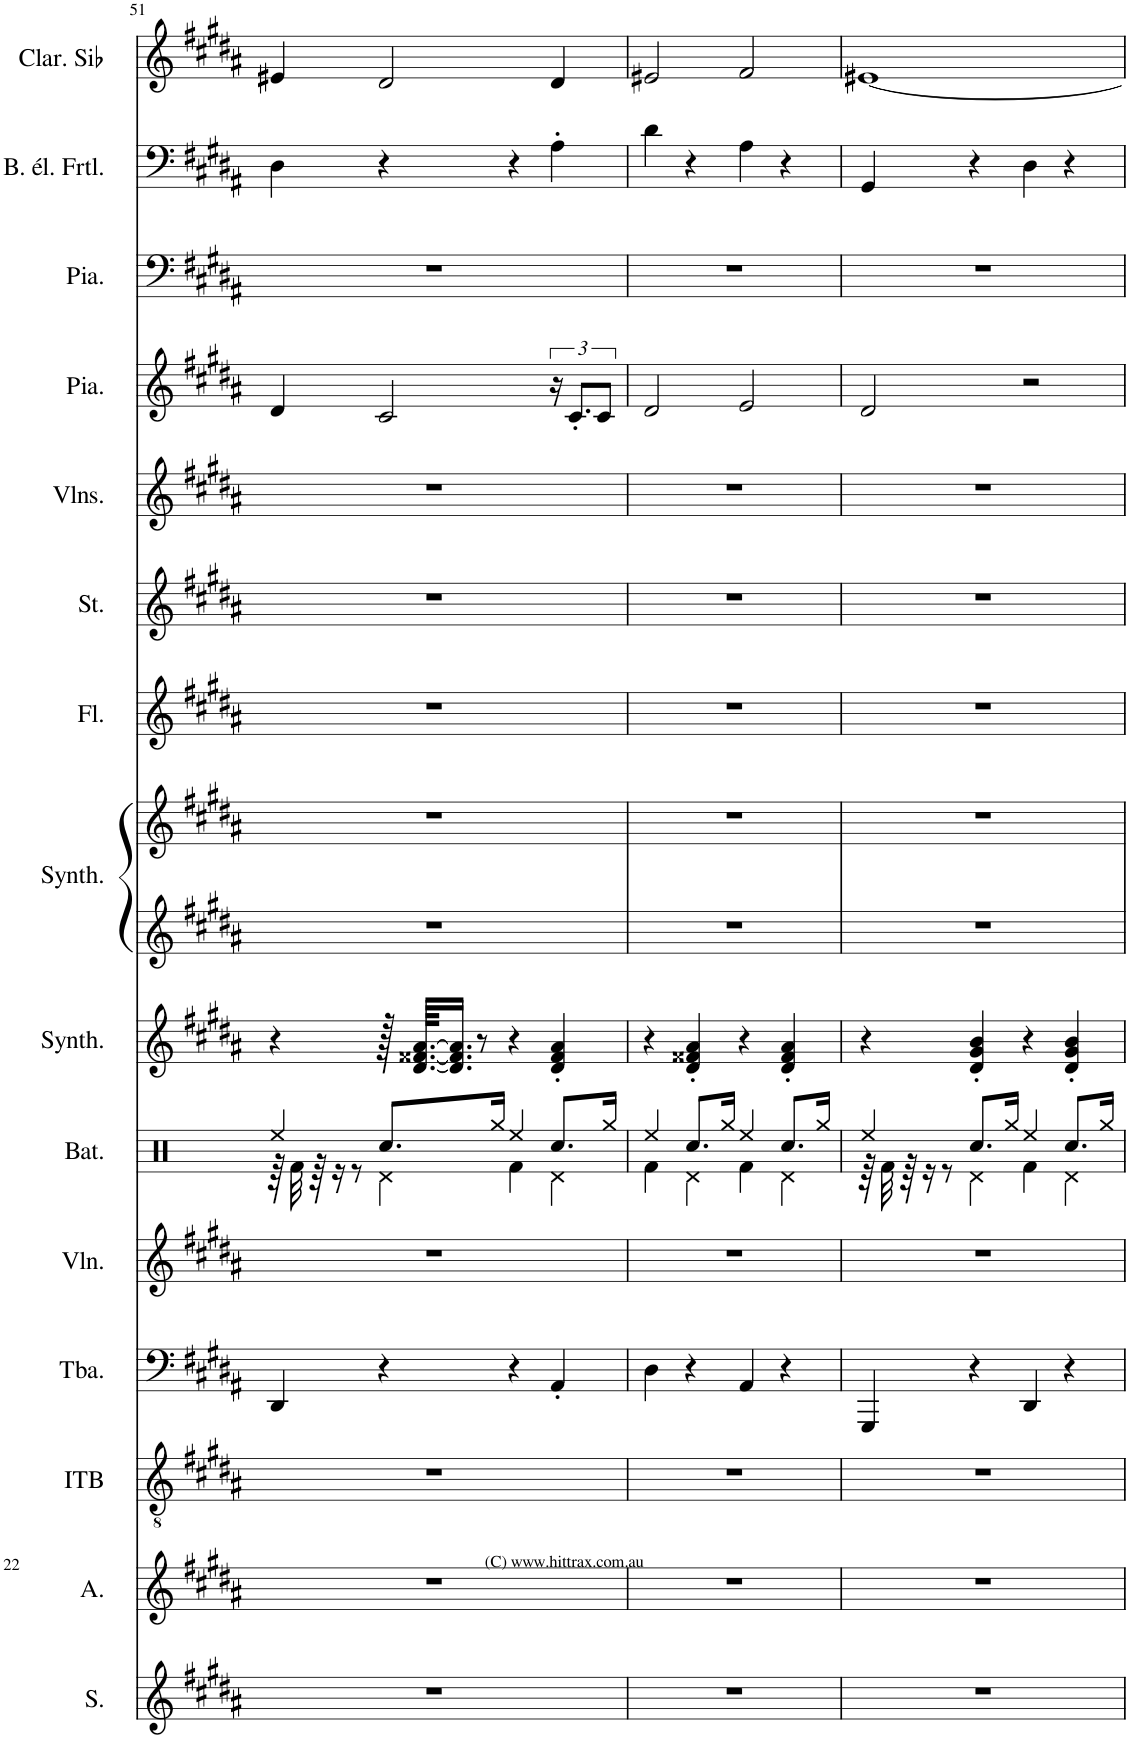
**kern	**kern	**kern	**kern	**kern	**kern	**kern	**kern	**kern	**kern	**kern	**kern	**kern	**kern	**kern	**kern
*part15	*part14	*part13	*part12	*part11	*part10	*part9	*part8	*part8	*part7	*part6	*part5	*part4	*part3	*part2	*part1
*staff16	*staff15	*staff14	*staff13	*staff12	*staff11	*staff10	*staff9	*staff8	*staff7	*staff6	*staff5	*staff4	*staff3	*staff2	*staff1
*I"Soprano	*I"Alto	*I"Banjo Irlandais Ténor	*I"Tuba	*I"Violon	*I"Batterie	*I"Synthétiseur de dents de scie	*I"Synthétiseur d'instruments à cordes	*	*I"Flûte	*I"Cordes	*I"Violons	*I"Piano	*I"Piano	*I"Basse électrique fretless, Dance Me To The End Of Love	*I"Clarinette en Sib
*I'S.	*I'A.	*	*I'Tba.	*I'Vln.	*I'Bat.	*I'Synth.	*I'Synth.	*	*I'Fl.	*	*I'Vlns.	*I'Pia.	*I'Pia.	*I'B. él. Frtl.	*I'Clar. Sib
!!LO:PB:g=z
*clefG2	*clefG2	*clefGv2	*clefF4	*clefG2	*clefX	*clefG2	*clefG2	*clefG2	*clefG2	*clefG2	*clefG2	*clefG2	*clefF4	*clefF4	*clefG2
*	*	*Trd7c12	*	*	*	*	*	*	*	*	*	*	*	*Trd7c12	*Trd1c2
*k[f#c#g#d#a#]	*k[f#c#g#d#a#]	*k[f#c#g#d#a#]	*k[f#c#g#d#a#]	*k[f#c#g#d#a#]	*k[]	*k[f#c#g#d#a#]	*k[f#c#g#d#a#]	*k[f#c#g#d#a#]	*k[f#c#g#d#a#]	*k[f#c#g#d#a#]	*k[f#c#g#d#a#]	*k[f#c#g#d#a#]	*k[f#c#g#d#a#]	*k[f#c#g#d#a#]	*k[f#c#g#d#a#]
*M4/4	*M4/4	*M4/4	*M4/4	*M4/4	*M4/4	*M4/4	*M4/4	*M4/4	*M4/4	*M4/4	*M4/4	*M4/4	*M4/4	*M4/4	*M4/4
=51	=51	=51	=51	=51	=51	=51	=51	=51	=51	=51	=51	=51	=51	=51	=51
*	*	*	*	*	*^	*	*	*	*	*	*	*	*	*	*
1r	1r	1r	4DD#/	1r	4Ree/	64r	4r	1r	1r	1r	1r	1r	4d#/	1r	4D#\	4e#X/
.	.	.	.	.	.	32Rf\	.	.	.	.	.	.	.	.	.	.
.	.	.	.	.	.	64r	.	.	.	.	.	.	.	.	.	.
.	.	.	.	.	.	16r	.	.	.	.	.	.	.	.	.	.
.	.	.	.	.	.	8r	.	.	.	.	.	.	.	.	.	.
.	.	.	4r	.	8.Rcc/L	4Rd\	128r	.	.	.	.	.	2c#/	.	4r	2d#/
.	.	.	.	.	.	.	[64.d#/ [64.f##X/ [64.a#/KKLL	.	.	.	.	.	.	.	.	.
.	.	.	.	.	.	.	16.d#/] 16.f##/] 16.a#/]JJ	.	.	.	.	.	.	.	.	.
.	.	.	.	.	.	.	8r	.	.	.	.	.	.	.	.	.
.	.	.	.	.	16Rgg/Jk	.	.	.	.	.	.	.	.	.	.	.
.	.	.	4r	.	4Ree/	4Rf\	4r	.	.	.	.	.	.	.	4r	.
.	.	.	4AA#'/	.	8.Rcc/L	4Rd\	4d#/' 4f##/' 4a#/'	.	.	.	.	.	24r	.	4A#'\	4d#/
.	.	.	.	.	.	.	.	.	.	.	.	.	12.c#'/L	.	.	.
.	.	.	.	.	.	.	.	.	.	.	.	.	12c#/J	.	.	.
.	.	.	.	.	16Rgg/Jk	.	.	.	.	.	.	.	.	.	.	.
=52	=52	=52	=52	=52	=52	=52	=52	=52	=52	=52	=52	=52	=52	=52	=52	=52
1r	1r	1r	4D#\	1r	4Ree/	4Rf\	4r	1r	1r	1r	1r	1r	2d#/	1r	4d#\	2e#X/
.	.	.	4r	.	8.Rcc/L	4Rd\	4d#/' 4f##X/' 4a#/'	.	.	.	.	.	.	.	4r	.
.	.	.	.	.	16Rgg/Jk	.	.	.	.	.	.	.	.	.	.	.
.	.	.	4AA#/	.	4Ree/	4Rf\	4r	.	.	.	.	.	2e/	.	4A#\	2f#/
.	.	.	4r	.	8.Rcc/L	4Rd\	4d#/' 4f##/' 4a#/'	.	.	.	.	.	.	.	4r	.
.	.	.	.	.	16Rgg/Jk	.	.	.	.	.	.	.	.	.	.	.
=53	=53	=53	=53	=53	=53	=53	=53	=53	=53	=53	=53	=53	=53	=53	=53	=53
1r	1r	1r	4GGG#/	1r	4Ree/	64r	4r	1r	1r	1r	1r	1r	2d#/	1r	4GG#/	[1e#X
.	.	.	.	.	.	32Rf\	.	.	.	.	.	.	.	.	.	.
.	.	.	.	.	.	64r	.	.	.	.	.	.	.	.	.	.
.	.	.	.	.	.	16r	.	.	.	.	.	.	.	.	.	.
.	.	.	.	.	.	8r	.	.	.	.	.	.	.	.	.	.
.	.	.	4r	.	8.Rcc/L	4Rd\	4d#/' 4g#/' 4b/'	.	.	.	.	.	.	.	4r	.
.	.	.	.	.	16Rgg/Jk	.	.	.	.	.	.	.	.	.	.	.
.	.	.	4DD#/	.	4Ree/	4Rf\	4r	.	.	.	.	.	2r	.	4D#\	.
.	.	.	4r	.	8.Rcc/L	4Rd\	4d#/' 4g#/' 4b/'	.	.	.	.	.	.	.	4r	.
.	.	.	.	.	16Rgg/Jk	.	.	.	.	.	.	.	.	.	.	.
*	*	*	*	*	*v	*v	*	*	*	*	*	*	*	*	*	*
=	=	=	=	=	=	=	=	=	=	=	=	=	=	=	=
*-	*-	*-	*-	*-	*-	*-	*-	*-	*-	*-	*-	*-	*-	*-	*-
